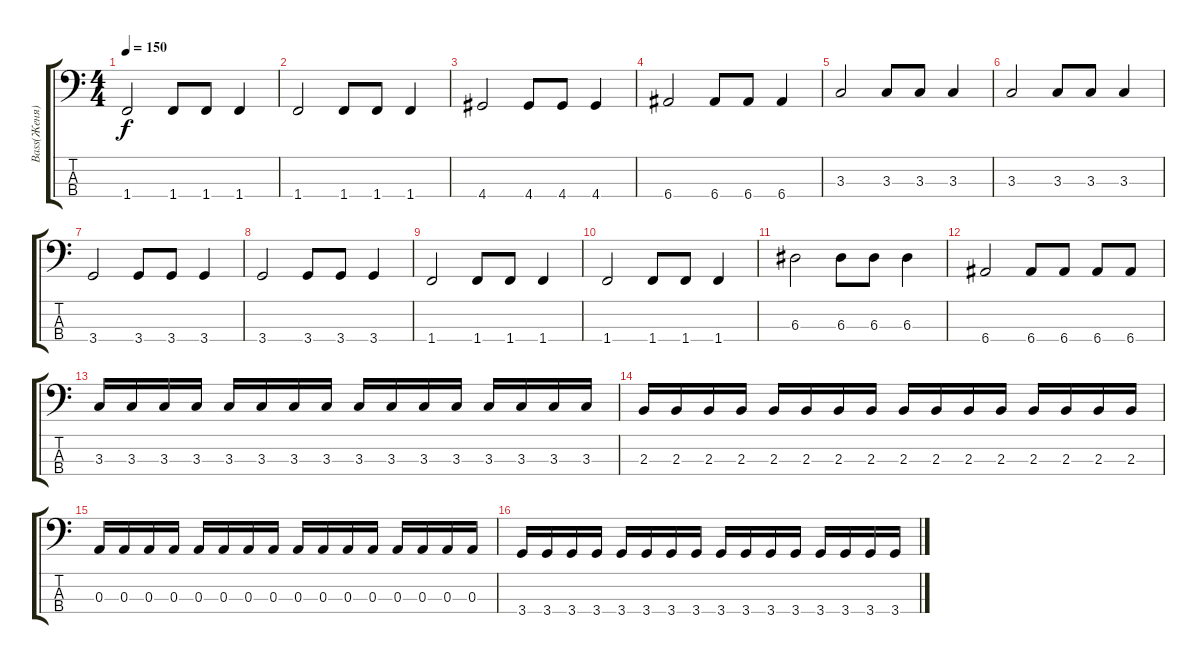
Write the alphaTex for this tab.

\track ("Bass(Женя)" "Bass(Женя)") {instrument electricbassfinger}
\staff {score tabs}
\tuning (G2 D2 A1 E1) {hide}
\ts (4 4)
\tempo 150
\clef f4
\ks c
1.4.2{dy f} 1.4.8 1.4.8 1.4.4 |
1.4.2 1.4.8 1.4.8 1.4.4 |
4.4.2 4.4.8 4.4.8 4.4.4 |
6.4.2 6.4.8 6.4.8 6.4.4 |
3.3.2 3.3.8 3.3.8 3.3.4 |
3.3.2 3.3.8 3.3.8 3.3.4 |
3.4.2 3.4.8 3.4.8 3.4.4 |
3.4.2 3.4.8 3.4.8 3.4.4 |
1.4.2 1.4.8 1.4.8 1.4.4 |
1.4.2 1.4.8 1.4.8 1.4.4 |
6.3.2 6.3.8 6.3.8 6.3.4 |
6.4.2 6.4.8 6.4.8 6.4.8 6.4.8 |
3.3.16 3.3.16 3.3.16 3.3.16 3.3.16 3.3.16 3.3.16 3.3.16 3.3.16 3.3.16 3.3.16 3.3.16 3.3.16 3.3.16 3.3.16 3.3.16 |
2.3.16 2.3.16 2.3.16 2.3.16 2.3.16 2.3.16 2.3.16 2.3.16 2.3.16 2.3.16 2.3.16 2.3.16 2.3.16 2.3.16 2.3.16 2.3.16 |
0.3.16 0.3.16 0.3.16 0.3.16 0.3.16 0.3.16 0.3.16 0.3.16 0.3.16 0.3.16 0.3.16 0.3.16 0.3.16 0.3.16 0.3.16 0.3.16 |
3.4.16 3.4.16 3.4.16 3.4.16 3.4.16 3.4.16 3.4.16 3.4.16 3.4.16 3.4.16 3.4.16 3.4.16 3.4.16 3.4.16 3.4.16 3.4.16
